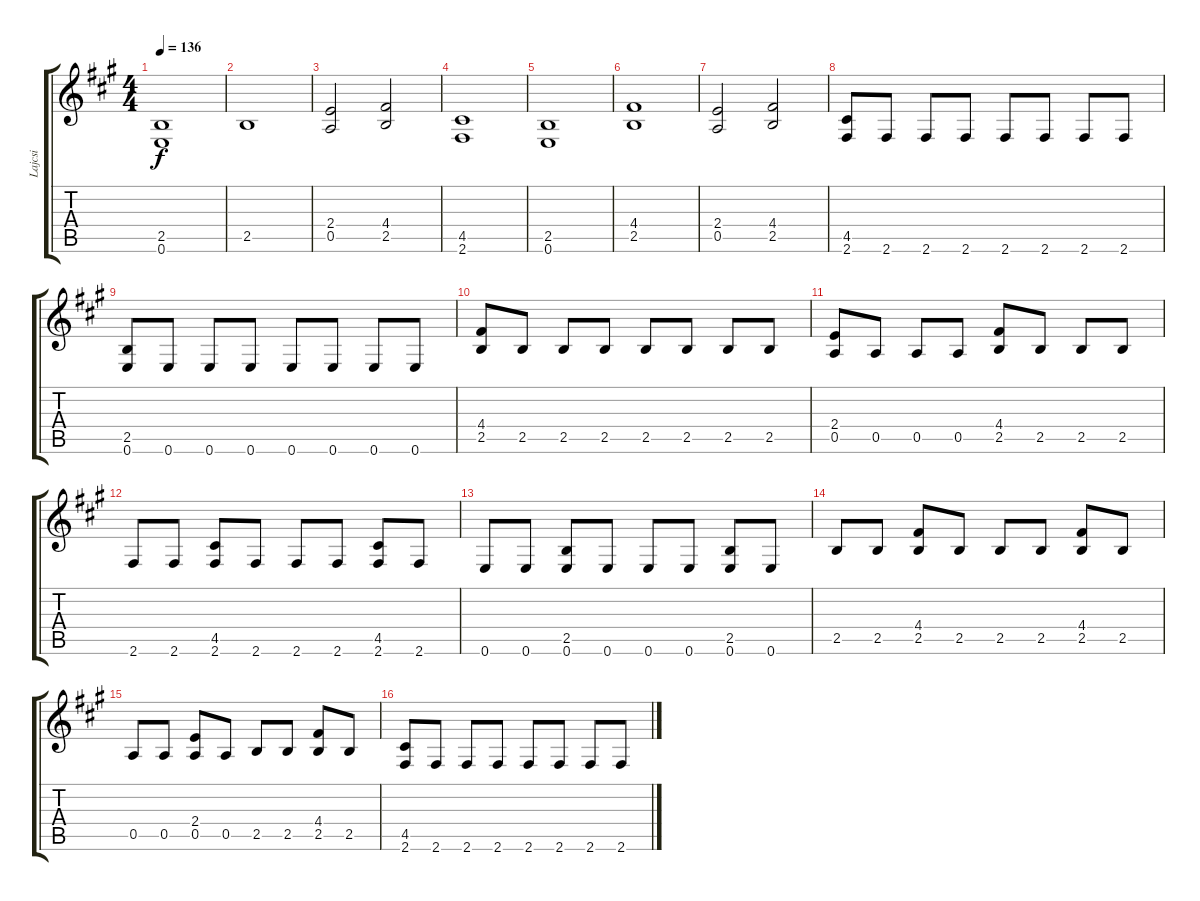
\track ("Lajcsi" "Lajcsi") {instrument distortionguitar}
\staff {score tabs}
\tuning (E4 B3 G3 D3 A2 E2) {hide}
\ts (4 4)
\tempo 136
\clef g2
\ks f#minor
(2.5 0.6).1{dy f} |
2.5.1 |
(2.4 0.5).2 (4.4 2.5).2 |
(4.5 2.6).1 |
(2.5 0.6).1 |
(4.4 2.5).1 |
(2.4 0.5).2 (4.4 2.5).2 |
(4.5 2.6).8 2.6.8 2.6.8 2.6.8 2.6.8 2.6.8 2.6.8 2.6.8 |
(2.5 0.6).8 0.6.8 0.6.8 0.6.8 0.6.8 0.6.8 0.6.8 0.6.8 |
(4.4 2.5).8 2.5.8 2.5.8 2.5.8 2.5.8 2.5.8 2.5.8 2.5.8 |
(2.4 0.5).8 0.5.8 0.5.8 0.5.8 (4.4 2.5).8 2.5.8 2.5.8 2.5.8 |
2.6.8 2.6.8 (4.5 2.6).8 2.6.8 2.6.8 2.6.8 (4.5 2.6).8 2.6.8 |
0.6.8 0.6.8 (2.5 0.6).8 0.6.8 0.6.8 0.6.8 (2.5 0.6).8 0.6.8 |
2.5.8 2.5.8 (4.4 2.5).8 2.5.8 2.5.8 2.5.8 (4.4 2.5).8 2.5.8 |
0.5.8 0.5.8 (2.4 0.5).8 0.5.8 2.5.8 2.5.8 (4.4 2.5).8 2.5.8 |
(4.5 2.6).8 2.6.8 2.6.8 2.6.8 2.6.8 2.6.8 2.6.8 2.6.8
